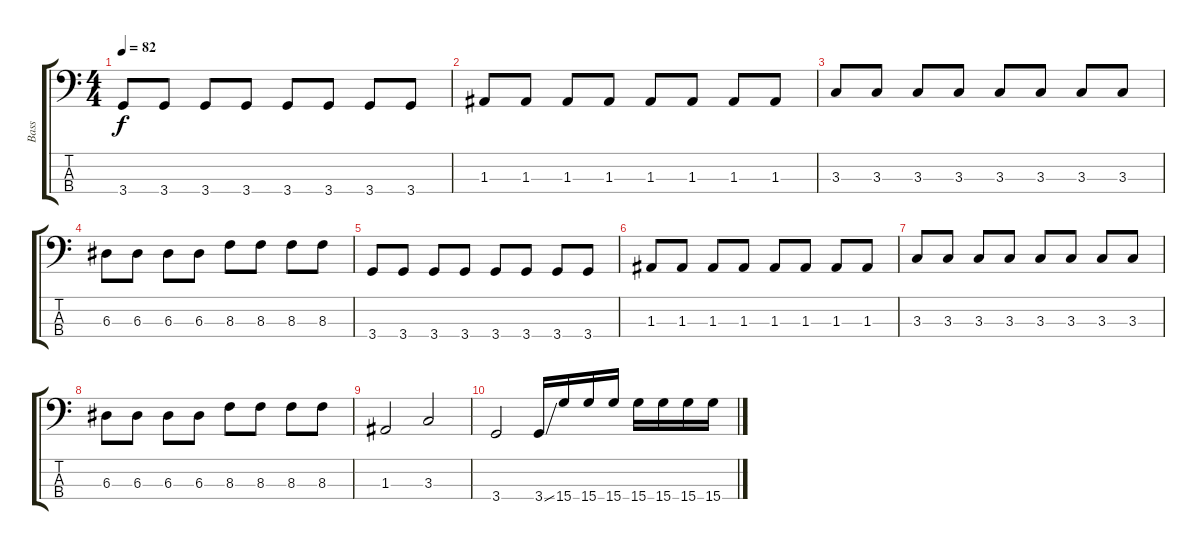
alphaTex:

\track ("Bass" "Bass") {instrument electricbassfinger}
\staff {score tabs}
\tuning (G2 D2 A1 E1) {hide}
\ts (4 4)
\tempo 82
\clef f4
\ks c
3.4.8{dy f} 3.4.8 3.4.8 3.4.8 3.4.8 3.4.8 3.4.8 3.4.8 |
1.3.8 1.3.8 1.3.8 1.3.8 1.3.8 1.3.8{txt ""} 1.3.8 1.3.8 |
3.3.8 3.3.8 3.3.8 3.3.8 3.3.8 3.3.8 3.3.8 3.3.8 |
6.3.8 6.3.8 6.3.8 6.3.8 8.3.8 8.3.8 8.3.8 8.3.8 |
3.4.8 3.4.8 3.4.8 3.4.8 3.4.8 3.4.8 3.4.8 3.4.8 |
1.3.8 1.3.8 1.3.8 1.3.8 1.3.8 1.3.8 1.3.8 1.3.8 |
3.3.8 3.3.8 3.3.8 3.3.8 3.3.8 3.3.8 3.3.8 3.3.8 |
6.3.8 6.3.8 6.3.8 6.3.8 8.3.8 8.3.8 8.3.8 8.3.8 |
1.3.2 3.3.2 |
3.4.2 3.4{ss}.16 15.4.16 15.4.16 15.4.16 15.4.16 15.4.16 15.4.16 15.4.16
